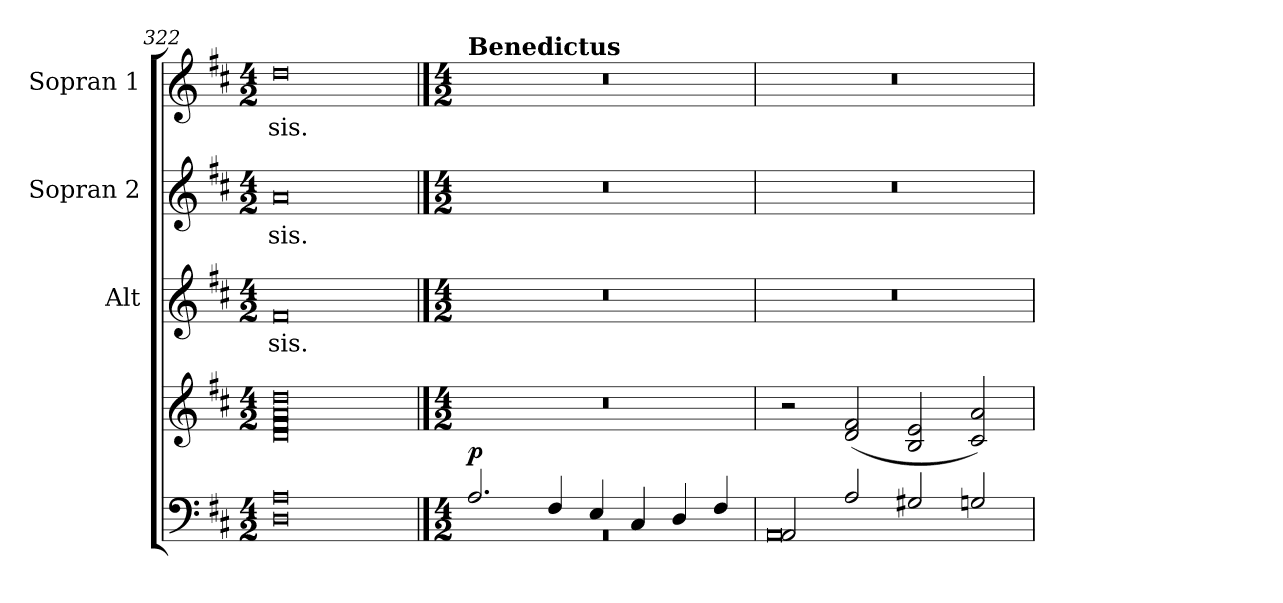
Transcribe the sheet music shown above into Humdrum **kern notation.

**kern	**kern	**dynam	**kern	**text	**kern	**text	**kern	**text
*part4	*part4	*part4	*part3	*part3	*part2	*part2	*part1	*part1
*staff5	*staff4	*staff4/5	*staff3	*staff3	*staff2	*staff2	*staff1	*staff1
*	*	*	*I"Alt	*	*I"Sopran 2	*	*I"Sopran 1	*
*	*	*	*I'A.	*	*I'S. 2	*	*I'S. 1	*
*clefF4	*clefG2	*	*clefG2	*	*clefG2	*	*clefG2	*
*k[f#c#]	*k[f#c#]	*	*k[f#c#]	*	*k[f#c#]	*	*k[f#c#]	*
*D:	*D:	*	*D:	*	*D:	*	*D:	*
*M4/2	*M4/2	*	*M4/2	*	*M4/2	*	*M4/2	*
=322	=322	=322	=322	=322	=322	=322	=322	=322
!	!	!	!	!LO:LY:b	!	!LO:LY:b	!	!LO:LY:b
0D 0A	0d 0f# 0a 0dd	.	0f#	-sis.	0a	-sis.	0dd	-sis.
!!LO:PB:g=z
==323	==323	==323	==323	==323	==323	==323	==323	==323
*M4/2	*M4/2	*	*M4/2	*	*M4/2	*	*M4/2	*
*^	*	*	*	*	*	*	*	*
!	!	!	!	!	!	!	!	!LO:TX:a:B:t=Benedictus	!
!	!	!	!LO:DY:a=2	!	!	!	!	!	!
2.A/	0rBB	0r	p	0r	.	0r	.	0r	.
4F#/	.	.	.	.	.	.	.	.	.
4E/	.	.	.	.	.	.	.	.	.
4C#/	.	.	.	.	.	.	.	.	.
4D/	.	.	.	.	.	.	.	.	.
4F#/	.	.	.	.	.	.	.	.	.
=324	=324	=324	=324	=324	=324	=324	=324	=324	=324
2AA/	0AA	2r	.	0r	.	0r	.	0r	.
2A/	.	(<2d/ 2f#/	.	.	.	.	.	.	.
2G#X/	.	2B/ 2e/	.	.	.	.	.	.	.
2Gn/	.	2c#/ 2a/)	.	.	.	.	.	.	.
*v	*v	*	*	*	*	*	*	*	*
=	=	=	=	=	=	=	=	=
*-	*-	*-	*-	*-	*-	*-	*-	*-
